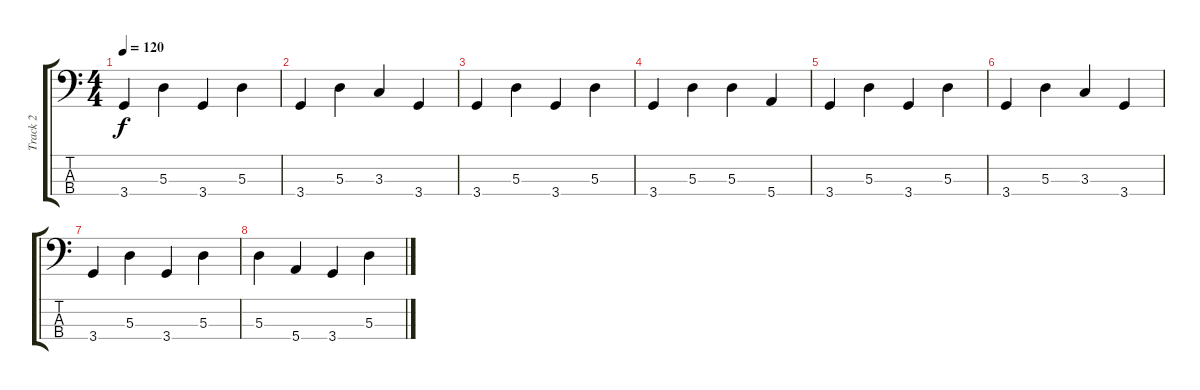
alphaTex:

\track ("Track 2" "Track 2") {instrument electricbassfinger}
\staff {score tabs}
\tuning (G2 D2 A1 E1) {hide}
\ts (4 4)
\tempo 120
\clef f4
\ks c
3.4.4{dy f} 5.3.4 3.4.4 5.3.4 |
3.4.4 5.3.4 3.3.4 3.4.4 |
3.4.4 5.3.4 3.4.4 5.3.4 |
3.4.4 5.3.4 5.3.4 5.4.4 |
3.4.4 5.3.4 3.4.4 5.3.4 |
3.4.4 5.3.4 3.3.4 3.4.4 |
3.4.4 5.3.4 3.4.4 5.3.4 |
5.3.4 5.4.4 3.4.4 5.3.4
